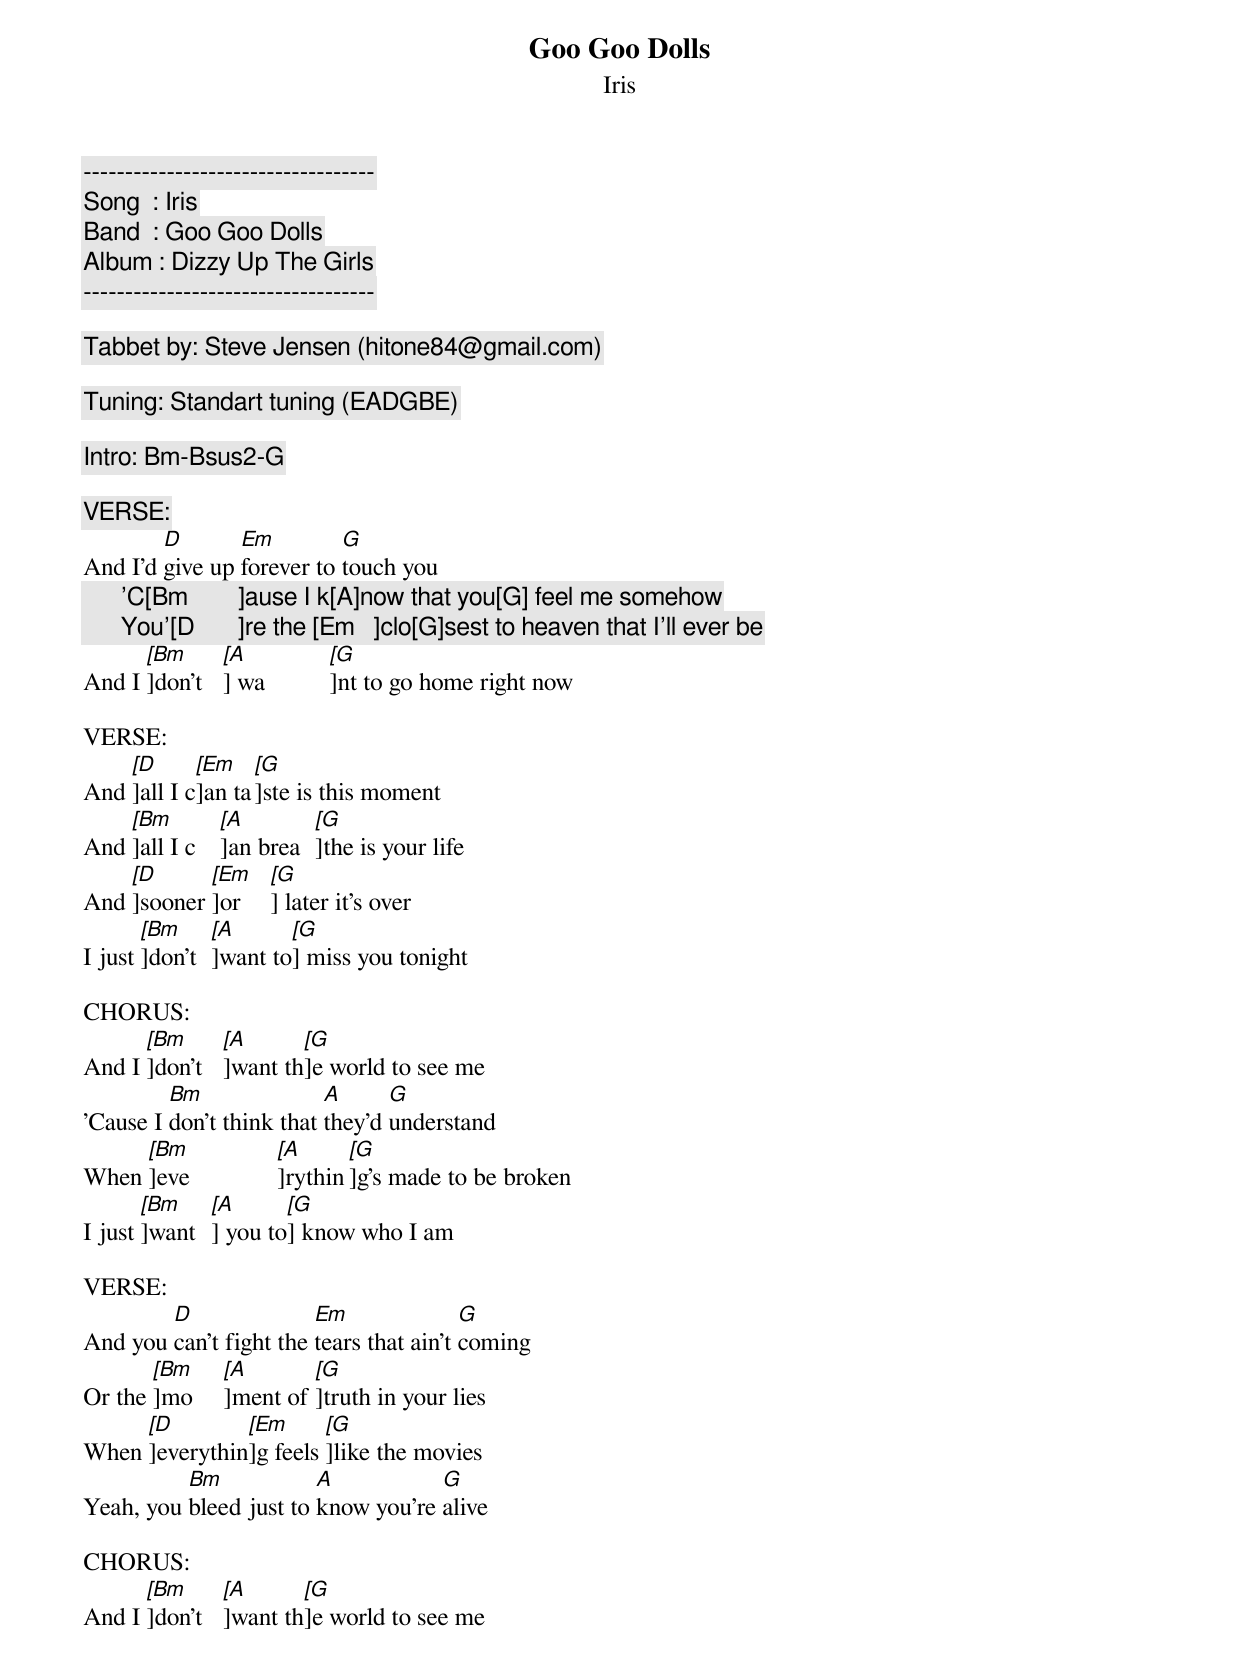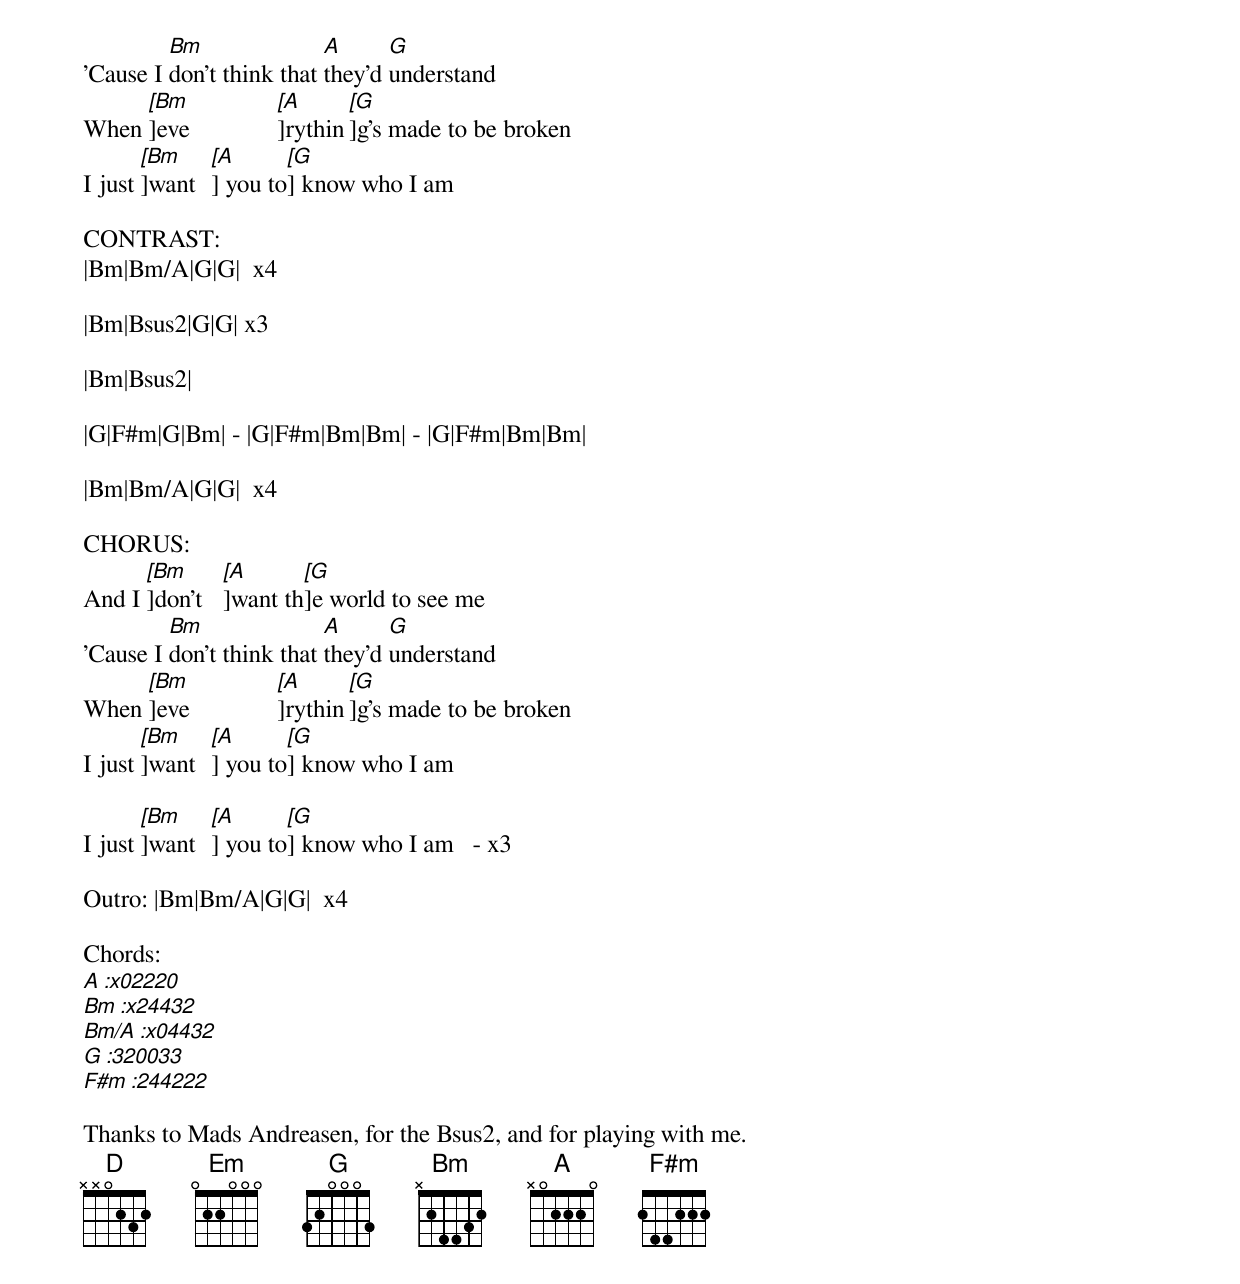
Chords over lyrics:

Goo Goo Dolls
Iris
-----------------------------------
Song  : Iris
Band  : Goo Goo Dolls
Album : Dizzy Up The Girls
-----------------------------------

Tabbet by: Steve Jensen (hitone84@gmail.com)

Tuning: Standart tuning (EADGBE)

Intro: Bm-Bsus2-G

VERSE:
	D	Em	   G
And I'd give up forever to touch you
[[	]]'C[[Bm	]]ause I k[[A]]now that you[[G]] feel me somehow
[[	]]You'[[D	]]re the [[Em	]]clo[[G]]sest to heaven that I'll ever be
And I [[Bm	]]don't[[A		]] wa[[G]]nt to go home right now

VERSE:
And [[D	]]all I c[[Em	]]an ta[[G]]ste is this moment
And [[Bm	]]all I c[[A		]]an brea[[G]]the is your life
And [[D	]]sooner [[Em	]]or[[G]] later it's over
I just [[Bm	]]don't [[A	]]want to[[G]] miss you tonight

CHORUS:
And I [[Bm	]]don't [[A	]]want th[[G]]e world to see me
	 Bm		  A	 G
'Cause I don't think that they'd understand
When [[Bm		]]eve[[A	]]rythin[[G]]g's made to be broken
I just [[Bm	]]want[[A	]] you to[[G]] know who I am

VERSE:
	D		Em		 G
And you can't fight the tears that ain't coming
Or the [[Bm	]]mo[[A	]]ment of [[G]]truth in your lies
When [[D	]]everythin[[Em	]]g feels [[G]]like the movies
	  Bm		A	    G
Yeah, you bleed just to know you're alive

CHORUS:
And I [[Bm	]]don't [[A	]]want th[[G]]e world to see me
	 Bm		  A	 G
'Cause I don't think that they'd understand
When [[Bm		]]eve[[A	]]rythin[[G]]g's made to be broken
I just [[Bm	]]want[[A	]] you to[[G]] know who I am

CONTRAST:
|Bm|Bm/A|G|G|  x4

|Bm|Bsus2|G|G| x3

|Bm|Bsus2|

|G|F#m|G|Bm| - |G|F#m|Bm|Bm| - |G|F#m|Bm|Bm|

|Bm|Bm/A|G|G|  x4

CHORUS:
And I [[Bm	]]don't [[A	]]want th[[G]]e world to see me
	 Bm		  A	 G
'Cause I don't think that they'd understand
When [[Bm		]]eve[[A	]]rythin[[G]]g's made to be broken
I just [[Bm	]]want[[A	]] you to[[G]] know who I am

I just [[Bm	]]want[[A	]] you to[[G]] know who I am   - x3

Outro: |Bm|Bm/A|G|G|  x4

Chords:
A    :x02220
Bm   :x24432
Bm/A :x04432
Bsus2:x24422
G    :320033
F#m  :244222

Thanks to Mads Andreasen, for the Bsus2, and for playing with me.
